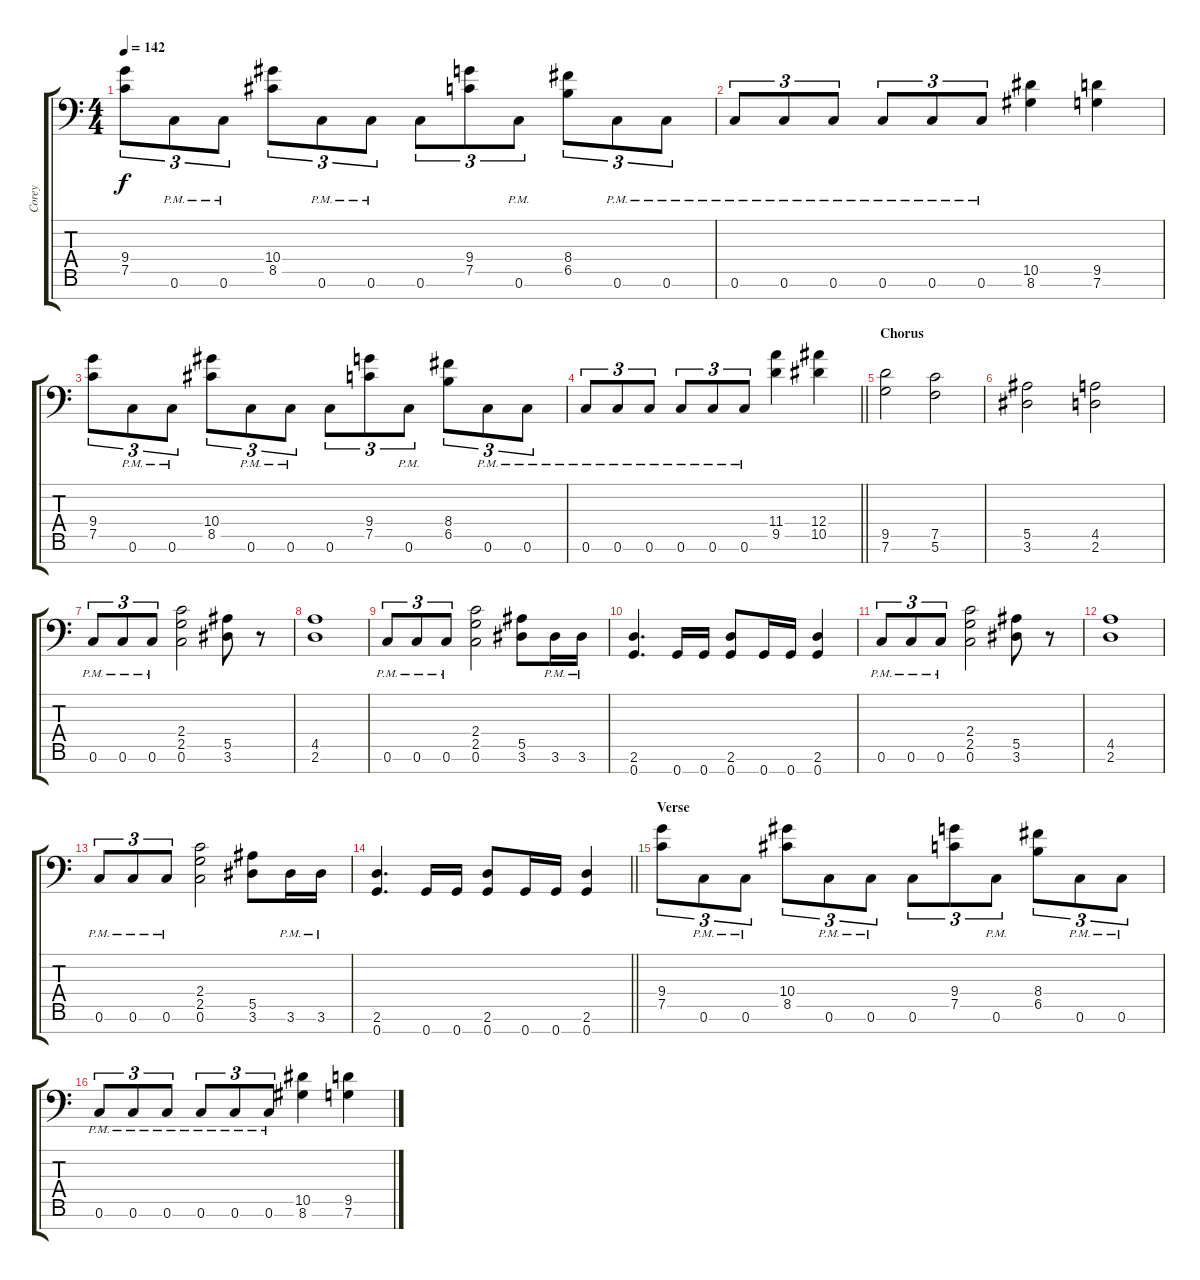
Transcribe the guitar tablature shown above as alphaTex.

\track ("Corey" "Corey") {instrument distortionguitar}
\staff {score tabs}
\tuning (C4 G3 Eb3 Bb2 F2 C2 G1) {hide}
\ts (4 4)
\tempo 142
\clef f4
\ks c
(9.4 7.5).8{tu (3 2) dy f} 0.6{pm}.8{tu (3 2)} 0.6{pm}.8{tu (3 2)} (10.4 8.5).8{tu (3 2)} 0.6{pm}.8{tu (3 2)} 0.6{pm}.8{tu (3 2)} 0.6.8{tu (3 2)} (9.4 7.5).8{tu (3 2)} 0.6{pm}.8{tu (3 2)} (8.4 6.5).8{tu (3 2)} 0.6{pm}.8{tu (3 2)} 0.6{pm}.8{tu (3 2)} |
0.6{pm}.8{tu (3 2)} 0.6{pm}.8{tu (3 2)} 0.6{pm}.8{tu (3 2)} 0.6{pm}.8{tu (3 2)} 0.6{pm}.8{tu (3 2)} 0.6{pm}.8{tu (3 2)} (10.5 8.6).4 (9.5 7.6).4 |
(9.4 7.5).8{tu (3 2)} 0.6{pm}.8{tu (3 2)} 0.6{pm}.8{tu (3 2)} (10.4 8.5).8{tu (3 2)} 0.6{pm}.8{tu (3 2)} 0.6{pm}.8{tu (3 2)} 0.6.8{tu (3 2)} (9.4 7.5).8{tu (3 2)} 0.6{pm}.8{tu (3 2)} (8.4 6.5).8{tu (3 2)} 0.6{pm}.8{tu (3 2)} 0.6{pm}.8{tu (3 2)} |
\barLineRight lightlight
0.6{pm}.8{tu (3 2)} 0.6{pm}.8{tu (3 2)} 0.6{pm}.8{tu (3 2)} 0.6{pm}.8{tu (3 2)} 0.6{pm}.8{tu (3 2)} 0.6{pm}.8{tu (3 2)} (11.4 9.5).4 (12.4 10.5).4 |
\section ("" "Chorus")
(9.5 7.6).2 (7.5 5.6).2 |
(5.5 3.6).2 (4.5 2.6).2 |
0.6{pm}.8{tu (3 2)} 0.6{pm}.8{tu (3 2)} 0.6{pm}.8{tu (3 2)} (2.4 2.5 0.6).2 (5.5 3.6).8 r.8 |
(4.5 2.6).1 |
0.6{pm}.8{tu (3 2)} 0.6{pm}.8{tu (3 2)} 0.6{pm}.8{tu (3 2)} (2.4 2.5 0.6).2 (5.5 3.6).8 3.6{pm}.16 3.6{pm}.16 |
(2.6 0.7).4{d} 0.7.16 0.7.16 (2.6 0.7).8 0.7.16 0.7.16 (2.6 0.7).4 |
0.6{pm}.8{tu (3 2)} 0.6{pm}.8{tu (3 2)} 0.6{pm}.8{tu (3 2)} (2.4 2.5 0.6).2 (5.5 3.6).8 r.8 |
(4.5 2.6).1 |
0.6{pm}.8{tu (3 2)} 0.6{pm}.8{tu (3 2)} 0.6{pm}.8{tu (3 2)} (2.4 2.5 0.6).2 (5.5 3.6).8 3.6{pm}.16 3.6{pm}.16 |
\barLineRight lightlight
(2.6 0.7).4{d} 0.7.16 0.7.16 (2.6 0.7).8 0.7.16 0.7.16 (2.6 0.7).4 |
\section ("" "Verse")
(9.4 7.5).8{tu (3 2)} 0.6{pm}.8{tu (3 2)} 0.6{pm}.8{tu (3 2)} (10.4 8.5).8{tu (3 2)} 0.6{pm}.8{tu (3 2)} 0.6{pm}.8{tu (3 2)} 0.6.8{tu (3 2)} (9.4 7.5).8{tu (3 2)} 0.6{pm}.8{tu (3 2)} (8.4 6.5).8{tu (3 2)} 0.6{pm}.8{tu (3 2)} 0.6{pm}.8{tu (3 2)} |
0.6{pm}.8{tu (3 2)} 0.6{pm}.8{tu (3 2)} 0.6{pm}.8{tu (3 2)} 0.6{pm}.8{tu (3 2)} 0.6{pm}.8{tu (3 2)} 0.6{pm}.8{tu (3 2)} (10.5 8.6).4 (9.5 7.6).4
